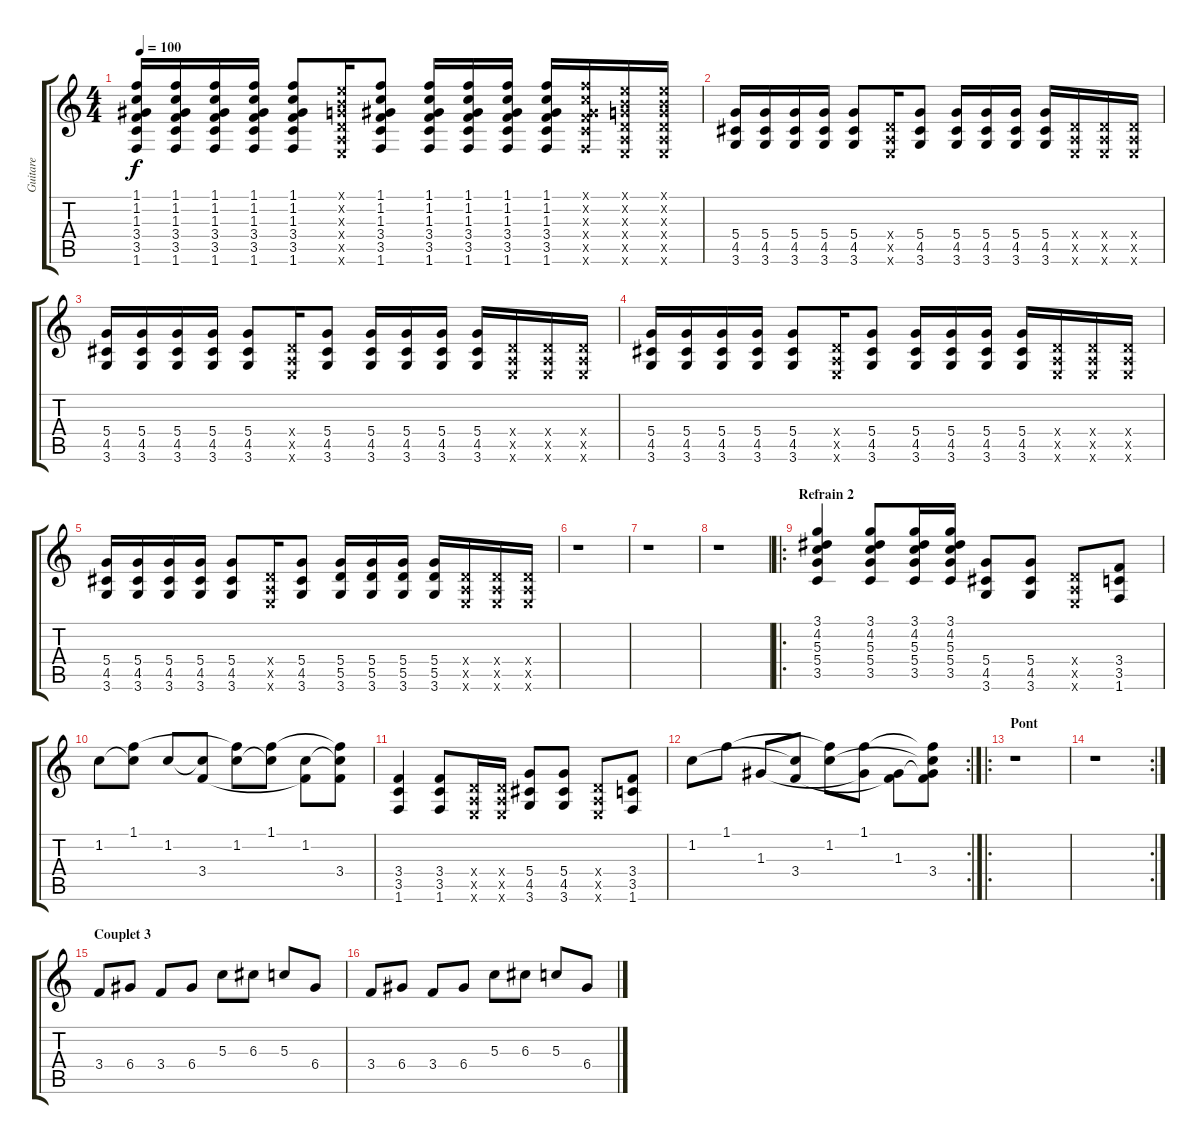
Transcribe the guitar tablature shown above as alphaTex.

\track ("Guitare" "Guitare") {instrument acousticguitarsteel}
\staff {score tabs}
\tuning (E4 B3 G3 D3 A2 E2) {hide}
\ts (4 4)
\tempo 100
\clef g2
\ks c
(1.1 1.2 1.3 3.4 3.5 1.6).16{dy f} (1.1 1.2 1.3 3.4 3.5 1.6).16 (1.1 1.2 1.3 3.4 3.5 1.6).16 (1.1 1.2 1.3 3.4 3.5 1.6).16 (1.1 1.2 1.3 3.4 3.5 1.6).8 (0.1{x} 0.2{x} 0.3{x} 0.4{x} 0.5{x} 0.6{x}).16 (1.1 1.2 1.3 3.4 3.5 1.6).8 (1.1 1.2 1.3 3.4 3.5 1.6).16 (1.1 1.2 1.3 3.4 3.5 1.6).16 (1.1 1.2 1.3 3.4 3.5 1.6).16 (1.1 1.2 1.3 3.4 3.5 1.6).16 (1.1{x} 1.2{x} 1.3{x} 3.4{x} 3.5{x} 1.6{x}).16 (0.1{x} 0.2{x} 0.3{x} 0.4{x} 0.5{x} 0.6{x}).16 (0.1{x} 0.2{x} 0.3{x} 0.4{x} 0.5{x} 0.6{x}).16 |
(5.4 4.5 3.6).16 (5.4 4.5 3.6).16 (5.4 4.5 3.6).16 (5.4 4.5 3.6).16 (5.4 4.5 3.6).8 (0.4{x} 0.5{x} 0.6{x}).16 (5.4 4.5 3.6).8 (5.4 4.5 3.6).16 (5.4 4.5 3.6).16 (5.4 4.5 3.6).16 (5.4 4.5 3.6).16 (0.4{x} 0.5{x} 0.6{x}).16 (0.4{x} 0.5{x} 0.6{x}).16 (0.4{x} 0.5{x} 0.6{x}).16 |
(5.4 4.5 3.6).16 (5.4 4.5 3.6).16 (5.4 4.5 3.6).16 (5.4 4.5 3.6).16 (5.4 4.5 3.6).8 (0.4{x} 0.5{x} 0.6{x}).16 (5.4 4.5 3.6).8 (5.4 4.5 3.6).16 (5.4 4.5 3.6).16 (5.4 4.5 3.6).16 (5.4 4.5 3.6).16 (0.4{x} 0.5{x} 0.6{x}).16 (0.4{x} 0.5{x} 0.6{x}).16 (0.4{x} 0.5{x} 0.6{x}).16 |
(5.4 4.5 3.6).16 (5.4 4.5 3.6).16 (5.4 4.5 3.6).16 (5.4 4.5 3.6).16 (5.4 4.5 3.6).8 (0.4{x} 0.5{x} 0.6{x}).16 (5.4 4.5 3.6).8 (5.4 4.5 3.6).16 (5.4 4.5 3.6).16 (5.4 4.5 3.6).16 (5.4 4.5 3.6).16 (0.4{x} 0.5{x} 0.6{x}).16 (0.4{x} 0.5{x} 0.6{x}).16 (0.4{x} 0.5{x} 0.6{x}).16 |
(5.4 4.5 3.6).16 (5.4 4.5 3.6).16 (5.4 4.5 3.6).16 (5.4 4.5 3.6).16 (5.4 4.5 3.6).8 (0.4{x} 0.5{x} 0.6{x}).16 (5.4 4.5 3.6).8 (5.4 5.5 3.6).16 (5.4 5.5 3.6).16 (5.4 5.5 3.6).16 (5.4 5.5 3.6).16 (0.4{x} 0.5{x} 0.6{x}).16 (0.4{x} 0.5{x} 0.6{x}).16 (0.4{x} 0.5{x} 0.6{x}).16 |
r.1 |
r.1 |
r.1 |
\ro
\section ("" "Refrain 2")
(3.1 4.2 5.3 5.4 3.5).4 (3.1 4.2 5.3 5.4 3.5).8 (3.1 4.2 5.3 5.4 3.5).16 (3.1 4.2 5.3 5.4 3.5).16 (5.4 4.5 3.6).8 (5.4 4.5 3.6).8 (0.4{x} 0.5{x} 0.6{x}).8 (3.4 3.5 1.6).8 |
1.2.8 (1.1 1.2{t}).8 1.2.8 (1.2{t} 3.4).8 (1.1{t} 1.2).8 (1.1 1.2{t}).8 (1.2 3.4{t}).8 (1.1{t} 1.2{t} 3.4).8 |
(3.4 3.5 1.6).4 (3.4 3.5 1.6).8 (0.4{x} 0.5{x} 0.6{x}).16 (0.4{x} 0.5{x} 0.6{x}).16 (5.4 4.5 3.6).8 (5.4 4.5 3.6).8 (0.4{x} 0.5{x} 0.6{x}).8 (3.4 3.5 1.6).8 |
\rc 2
1.2.8 1.1.8 1.3.8 (1.2{t} 3.4).8 (1.1{t} 1.2).8 (1.1 1.3{t}).8 (1.3 3.4{t}).8 (1.1{t} 1.2{t} 1.3{t} 3.4).8 |
\ro
\section ("" "Pont")
r.1 |
\rc 2
r.1 |
\section ("" "Couplet 3")
3.4.8{volume 13 instrument distortionguitar} 6.4.8 3.4.8 6.4.8 5.3.8 6.3.8 5.3.8 6.4.8 |
3.4.8 6.4.8 3.4.8 6.4.8 5.3.8 6.3.8 5.3.8 6.4.8
